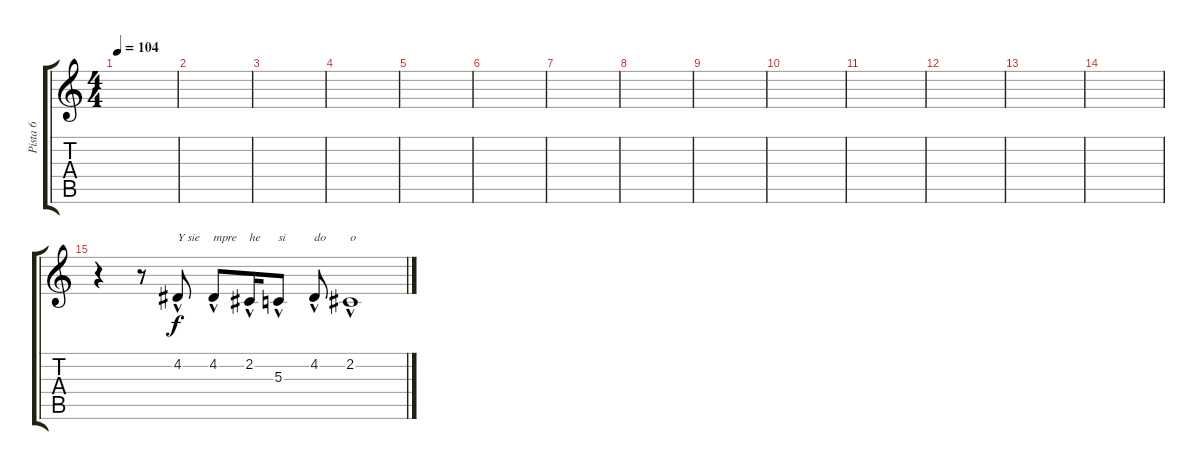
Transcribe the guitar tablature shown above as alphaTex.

\track ("Pista 6" "Pista 6") {instrument trumpet}
\staff {score tabs}
\tuning (E4 B3 G3 D3 A2 E2) {hide}
\ts (4 4)
\tempo 104
\clef g2
\ks c
|
|
|
|
|
|
|
|
|
|
|
|
|
|
r.4 r.8 4.2{hac}.8{txt "Y sie"} 4.2{hac}.8{txt "mpre"} 2.2{hac}.16{txt "he"} 5.3{hac}.8{txt "si"} 4.2{hac}.8{txt "do"} 2.2{hac}.1{txt "o"}
